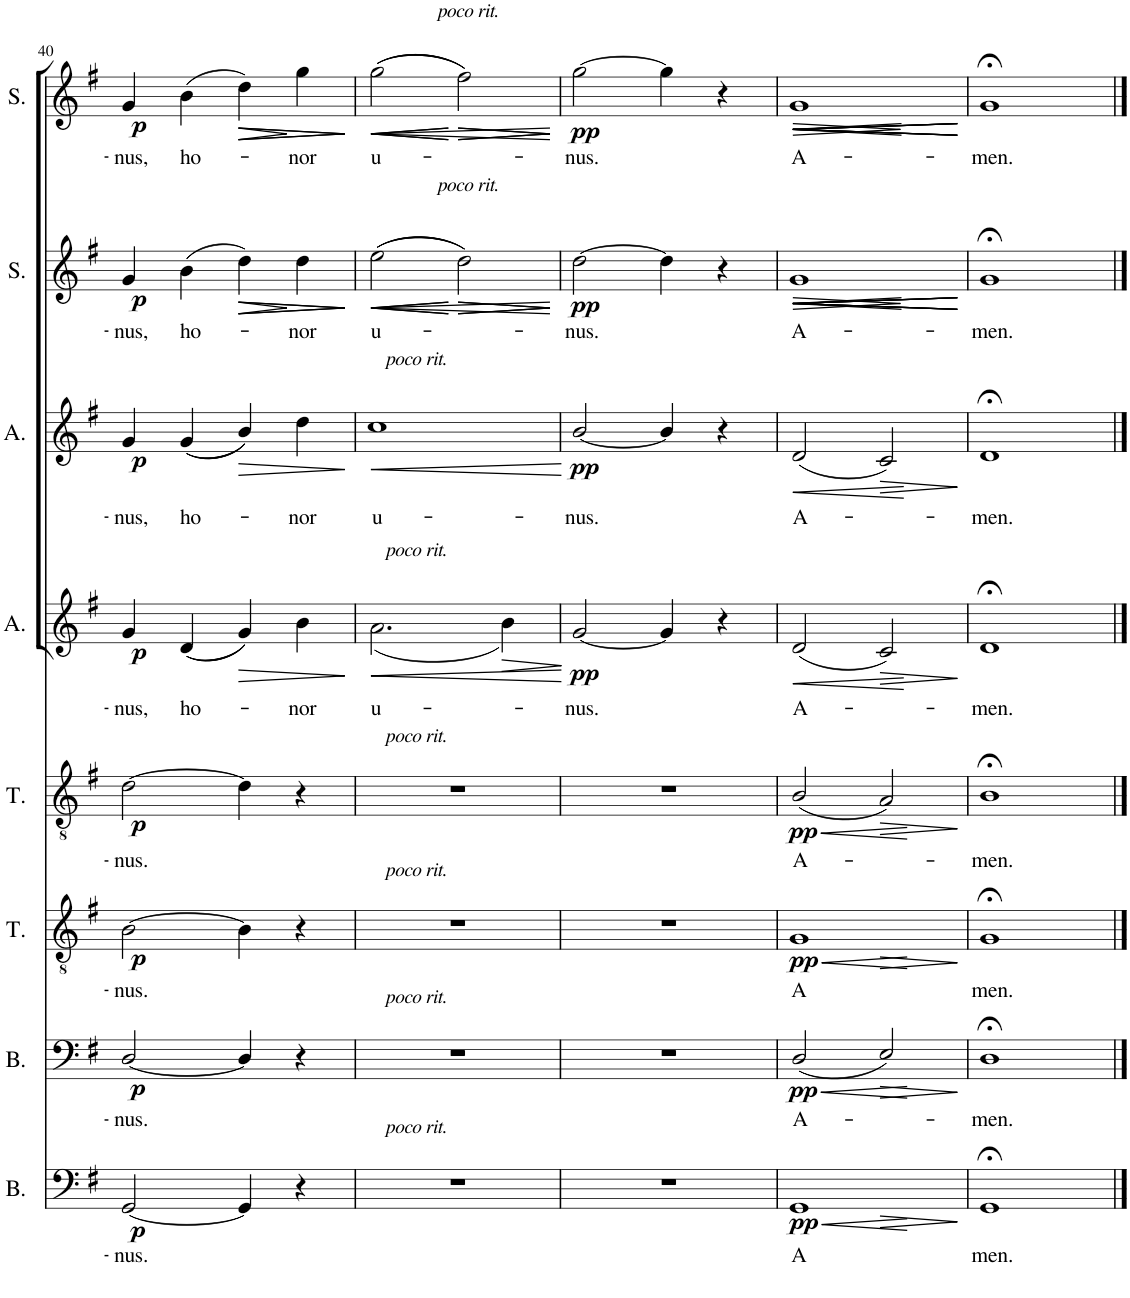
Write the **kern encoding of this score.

**kern	**text	**dynam	**kern	**text	**dynam	**kern	**text	**dynam	**kern	**text	**dynam	**kern	**text	**dynam	**kern	**text	**dynam	**kern	**text	**dynam	**kern	**text	**dynam
*part8	*part8	*part8	*part7	*part7	*part7	*part6	*part6	*part6	*part5	*part5	*part5	*part4	*part4	*part4	*part3	*part3	*part3	*part2	*part2	*part2	*part1	*part1	*part1
*staff8	*staff8	*staff8	*staff7	*staff7	*staff7	*staff6	*staff6	*staff6	*staff5	*staff5	*staff5	*staff4	*staff4	*staff4	*staff3	*staff3	*staff3	*staff2	*staff2	*staff2	*staff1	*staff1	*staff1
*I"Basse2	*	*	*I"Bass1	*	*	*I"Ténor2	*	*	*I"Tenor1	*	*	*I"Alto2	*	*	*I"Alto1	*	*	*I"Soprano2	*	*	*I"Soprano1	*	*
*I'B.	*	*	*I'B.	*	*	*I'T.	*	*	*I'T.	*	*	*I'A.	*	*	*I'A.	*	*	*I'S.	*	*	*I'S.	*	*
!!LO:PB:g=z
*clefF4	*	*	*clefF4	*	*	*clefGv2	*	*	*clefGv2	*	*	*clefG2	*	*	*clefG2	*	*	*clefG2	*	*	*clefG2	*	*
*k[f#]	*	*	*k[f#]	*	*	*k[f#]	*	*	*k[f#]	*	*	*k[f#]	*	*	*k[f#]	*	*	*k[f#]	*	*	*k[f#]	*	*
*M4/4	*	*	*M4/4	*	*	*M4/4	*	*	*M4/4	*	*	*M4/4	*	*	*M4/4	*	*	*M4/4	*	*	*M4/4	*	*
=40	=40	=40	=40	=40	=40	=40	=40	=40	=40	=40	=40	=40	=40	=40	=40	=40	=40	=40	=40	=40	=40	=40	=40
!	!LO:LY:b	!LO:DY:b	!	!LO:LY:b	!LO:DY:b	!	!LO:LY:b	!LO:DY:b	!	!LO:LY:b	!LO:DY:b	!	!LO:LY:b	!LO:DY:b	!	!LO:LY:b	!LO:DY:b	!	!LO:LY:b	!LO:DY:b	!	!LO:LY:b	!LO:DY:b
[2GG/	­ nus.	p	[2D/	­ nus.	p	[2B\	­ nus.	p	[2d\	­ nus.	p	4g/	­ nus,	p	4g/	­ nus,	p	4g/	­ nus,	p	4g/	­ nus,	p
!	!	!	!	!	!	!	!	!	!	!	!	!	!LO:LY:b	!	!	!LO:LY:b	!	!	!LO:LY:b	!	!	!LO:LY:b	!
.	.	.	.	.	.	.	.	.	.	.	.	((4d/	ho-	.	((4g/	ho-	.	(4b\	ho-	.	(4b\	ho-	.
!	!	!	!	!	!	!	!	!	!	!	!	!	!	!LO:HP:b	!	!	!LO:HP:b	!	!	!LO:HP:b	!	!	!LO:HP:b
4GG/]	.	.	4D/]	.	.	4B\]	.	.	4d\]	.	.	4g/))	.	>	4b/))	.	>	4dd\)	.	>	4dd\)	.	>
!	!	!	!	!	!	!	!	!	!	!	!	!	!LO:LY:b	!	!	!LO:LY:b	!	!	!LO:LY:b	!LO:HP:b	!	!	!
!	!	!	!	!	!	!	!	!	!	!	!	!	!	!	!	!	!	!	!	!LO:HP:n=1:b	!	!LO:LY:b	!LO:HP:b
!	!	!	!	!	!	!	!	!	!	!	!	!	!	!	!	!	!	!	!	!	!	!	!LO:HP:n=1:b
4r	.	.	4r	.	.	4r	.	.	4r	.	.	4b\	-nor	.	4dd\	-nor	.	4dd\	-nor	> >	4gg\	-nor	> >
.	.	.	.	.	.	.	.	.	.	.	.	.	.	.	.	.	.	.	.	]	.	.	]
=41	=41	=41	=41	=41	=41	=41	=41	=41	=41	=41	=41	=41	=41	=41	=41	=41	=41	=41	=41	=41	=41	=41	=41
!	!	!	!	!	!	!	!	!	!	!	!	!	!	!	!LO:TX:a:i:t=poco rit.	!	!	!	!	!	!	!	!
!	!	!	!	!	!	!	!	!	!	!	!	!LO:TX:a:i:t=poco rit.	!	!	!	!	!	!	!	!	!	!	!
!	!	!	!	!	!	!	!	!	!LO:TX:a:i:t=poco rit.	!	!	!	!	!	!	!	!	!	!	!	!	!	!
!	!	!	!	!	!	!LO:TX:a:i:t=poco rit.	!	!	!	!	!	!	!	!	!	!	!	!	!	!	!	!	!
!	!	!	!LO:TX:a:i:t=poco rit.	!	!	!	!	!	!	!	!	!	!	!	!	!	!	!	!	!	!	!	!
!LO:TX:a:i:t=poco rit.	!	!	!	!	!	!	!	!	!	!	!	!	!	!	!	!	!	!	!	!	!	!	!
!	!	!	!	!	!	!	!	!	!	!	!	!	!LO:LY:b	!LO:HP:b	!	!LO:LY:b	!LO:HP:b	!	!LO:LY:b	!LO:HP:b	!	!LO:LY:b	!LO:HP:b
*	*	*	*	*	*	*	*	*	*	*	*	*^	*	*	*	*	*	*	*	*	*	*	*
1r	.	.	1r	.	.	1r	.	.	1r	.	.	1ryy	(2.a\	u-	<	1cc	u-	<	((2ee\	u-	<	((2gg\	u-	<
!	!	!	!	!	!	!	!	!	!	!	!	!	!	!	!	!	!	!	!	!	!	!LO:TX:a:i:t=poco rit.	!	!
!	!	!	!	!	!	!	!	!	!	!	!	!	!	!	!	!	!	!	!LO:TX:a:i:t=poco rit.	!	!	!	!	!
!	!	!	!	!	!	!	!	!	!	!	!	!	!	!	!	!	!	!	!	!	!LO:HP:n=1:b	!	!	!
!	!	!	!	!	!	!	!	!	!	!	!	!	!	!	!	!	!	!	!	!	!LO:HP:n=1:b	!	!	!
!	!	!	!	!	!	!	!	!	!	!	!	!	!	!	!	!	!	!	!	!	!LO:HP:n=1:b	!	!	!LO:HP:n=1:b
!	!	!	!	!	!	!	!	!	!	!	!	!	!	!	!	!	!	!	!	!	!	!	!	!LO:HP:n=1:b
!	!	!	!	!	!	!	!	!	!	!	!	!	!	!	!	!	!	!	!	!	!	!	!	!LO:HP:n=1:b
.	.	.	.	.	.	.	.	.	.	.	.	.	.	.	.	.	.	.	2dd\))	.	] ] < < >	2ff#\))	.	] ] < < >
!	!	!	!	!	!	!	!	!	!	!	!	!	!	!	!LO:HP:b	!	!	!	!	!	!	!	!	!
.	.	.	.	.	.	.	.	.	.	.	.	.	4b\)	.	>	.	.	.	.	.	.	.	.	.
*	*	*	*	*	*	*	*	*	*	*	*	*v	*v	*	*	*	*	*	*	*	*	*	*	*
.	.	.	.	.	.	.	.	.	.	.	.	.	.	] [	.	.	]	.	.	[	.	.	[
=42	=42	=42	=42	=42	=42	=42	=42	=42	=42	=42	=42	=42	=42	=42	=42	=42	=42	=42	=42	=42	=42	=42	=42
!	!	!	!	!	!	!	!	!	!	!	!	!	!LO:LY:b	!LO:DY:b	!	!LO:LY:b	!LO:DY:b	!	!LO:LY:b	!LO:DY:b	!	!LO:LY:b	!LO:DY:b
1r	.	.	1r	.	.	1r	.	.	1r	.	.	[2g/	-nus.	pp	[2b/	-nus.	pp	[2dd\	-nus.	pp	[2gg\	-nus.	pp
.	.	.	.	.	.	.	.	.	.	.	.	4g/]	.	.	4b/]	.	.	4dd\]	.	[	4gg\]	.	[
!	!	!	!	!	!	!	!	!	!	!	!	!	!	!	!	!	!	!	!	!LO:HP:n=1:b	!	!	!LO:HP:n=1:b
.	.	.	.	.	.	.	.	.	.	.	.	4r	.	.	4r	.	.	4r	.	[ >	4r	.	[ >
=43	=43	=43	=43	=43	=43	=43	=43	=43	=43	=43	=43	=43	=43	=43	=43	=43	=43	=43	=43	=43	=43	=43	=43
*^	*	*	*	*	*	*	*	*	*	*	*	*	*	*	*	*	*	*	*	*	*	*	*
!	!	!LO:LY:b	!LO:DY:b	!	!LO:LY:b	!LO:DY:b	!	!LO:LY:b	!LO:DY:b	!	!LO:LY:b	!LO:DY:b	!	!LO:LY:b	!	!	!LO:LY:b	!	!	!LO:LY:b	!	!	!LO:LY:b	!
*	*	*	*	*	*	*	*^	*	*	*	*	*	*	*	*	*	*	*	*	*	*	*	*	*
2ryy	1GG	A	pp	(2D/	A-	pp	2ryy	1G	A	pp	(2B/	A-	pp	(2d/	A-	.	(2d/	A-	.	1g	A-	.	1g	A-	.
!	!	!	!LO:HP:b	!	!	!LO:HP:b	!	!	!	!LO:HP:b	!	!	!LO:HP:b	!	!	!LO:HP:b	!	!	!LO:HP:b	!	!	!	!	!	!
2ryy	.	.	>	2E/)	.	>	2ryy	.	.	>	2A/)	.	>	2c/)	.	>	2c/)	.	>	.	.	.	.	.	.
*v	*v	*	*	*	*	*	*v	*v	*	*	*	*	*	*	*	*	*	*	*	*	*	*	*	*	*
.	.	]	.	.	]	.	.	]	.	.	]	.	.	] ]	.	.	[ ]	.	.	] ]	.	.	] ]
=44	=44	=44	=44	=44	=44	=44	=44	=44	=44	=44	=44	=44	=44	=44	=44	=44	=44	=44	=44	=44	=44	=44	=44
!	!LO:LY:b	!	!	!LO:LY:b	!	!	!LO:LY:b	!	!	!LO:LY:b	!	!	!LO:LY:b	!	!	!LO:LY:b	!	!	!LO:LY:b	!	!	!LO:LY:b	!
1GG;<	-men.	.	1D;<	-men.	.	1G;<	-men.	.	1B;<	-men.	.	1d;<	-men.	.	1d;<	-men.	.	1g;<	-men.	.	1g;<	-men.	.
==	==	==	==	==	==	==	==	==	==	==	==	==	==	==	==	==	==	==	==	==	==	==	==
*-	*-	*-	*-	*-	*-	*-	*-	*-	*-	*-	*-	*-	*-	*-	*-	*-	*-	*-	*-	*-	*-	*-	*-
